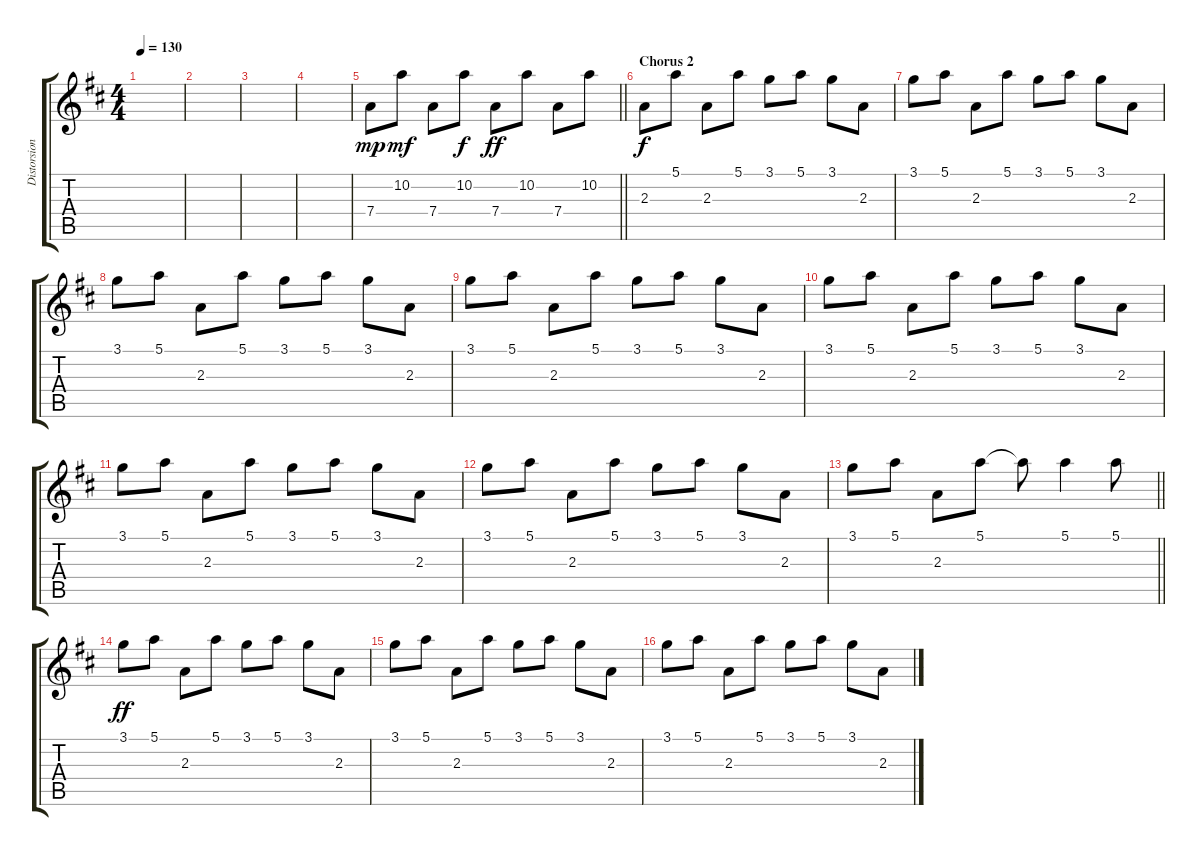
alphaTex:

\track ("Distorsion Piano LH" "Distorsion") {instrument distortionguitar}
\staff {score tabs}
\tuning (E4 B3 G3 D3 A2 E2) {hide}
\ts (4 4)
\tempo 130
\clef g2
\ks d
|
|
|
|
\barLineRight lightlight
7.4.8{dy mp} 10.2.8{dy mf} 7.4.8 10.2.8{dy f} 7.4.8{dy ff} 10.2.8 7.4.8 10.2.8 |
\section ("" "Chorus 2")
2.3.8{dy f instrument distortionguitar} 5.1.8 2.3.8 5.1.8 3.1.8 5.1.8 3.1.8 2.3.8 |
3.1.8 5.1.8 2.3.8 5.1.8 3.1.8 5.1.8 3.1.8 2.3.8 |
3.1.8 5.1.8 2.3.8 5.1.8 3.1.8 5.1.8 3.1.8 2.3.8 |
3.1.8 5.1.8 2.3.8 5.1.8 3.1.8 5.1.8 3.1.8 2.3.8 |
3.1.8 5.1.8 2.3.8 5.1.8 3.1.8 5.1.8 3.1.8 2.3.8 |
3.1.8 5.1.8 2.3.8 5.1.8 3.1.8 5.1.8 3.1.8 2.3.8 |
3.1.8 5.1.8 2.3.8 5.1.8 3.1.8 5.1.8 3.1.8 2.3.8 |
\barLineRight lightlight
3.1.8 5.1.8 2.3.8 5.1.8 5.1{t}.8 5.1.4 5.1.8 |
3.1.8{dy ff} 5.1.8 2.3.8 5.1.8 3.1.8 5.1.8 3.1.8 2.3.8 |
3.1.8 5.1.8 2.3.8 5.1.8 3.1.8 5.1.8 3.1.8 2.3.8 |
3.1.8 5.1.8 2.3.8 5.1.8 3.1.8 5.1.8 3.1.8 2.3.8
